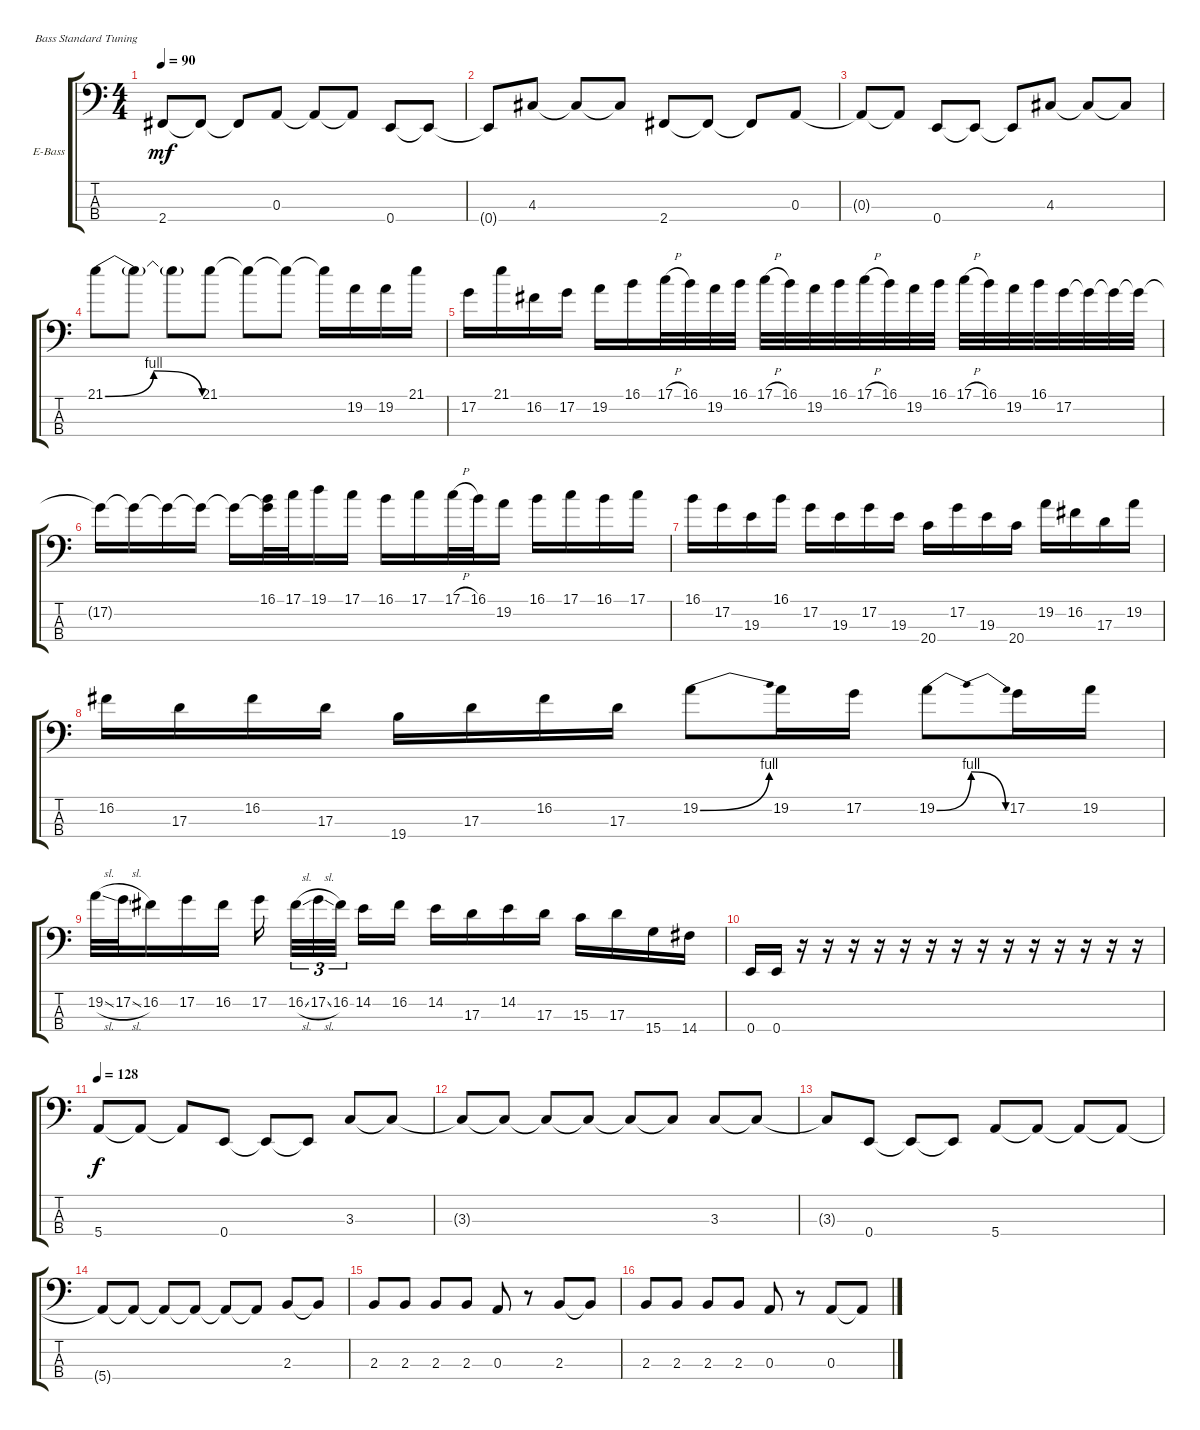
\defaultSystemsLayout 4
\bracketExtendMode groupsimilarinstruments
\firstSystemTrackNameOrientation horizontal
\otherSystemsTrackNameOrientation horizontal
\track ("Electric Bass" "E-Bass") {instrument electricbassfinger}
\staff {score tabs}
\tuning (G2 D2 A1 E1)
\ts (4 4)
\tempo 90
\clef f4
\ks c
2.4.8{dy mf} 2.4{t}.8 2.4{t}.8 0.3.8 0.3{t}.8 0.3{t}.8 0.4.8 0.4{t}.8 |
0.4{t}.8 4.3.8 4.3{t}.8 4.3{t}.8 2.4.8 2.4{t}.8 2.4{t}.8 0.3.8 |
0.3{t}.8 0.3{t}.8 0.4.8 0.4{t}.8 0.4{t}.8 4.3.8 4.3{t}.8 4.3{t}.8 |
21.1{be (bendrelease 0 0 10.2 4 20.4 4 30 0)}.8 21.1{t}.8 21.1{t}.8 21.1.8 21.1{t}.8 21.1{t}.8 21.1{t}.16 19.2.16 19.2.16 21.1.16 |
17.2.16 21.1.16 16.2.16 17.2.16 19.2.16 16.1.16 17.1{h}.32 16.1.32 19.2.32 16.1.32 17.1{h}.32 16.1.32 19.2.32 16.1.32 17.1{h}.32 16.1.32 19.2.32 16.1.32 17.1{h}.32 16.1.32 19.2.32 16.1.32 17.2.32 17.2{t}.32 17.2{t}.32 17.2{t}.32 |
17.2{t}.16 17.2{t}.16 17.2{t}.16 17.2{t}.16 17.2{t}.16 (17.2{t} 16.1).32 17.1.32 19.1.16 17.1.16 16.1.16 17.1.16 17.1{h}.32 16.1.32 19.2.16 16.1.16 17.1.16 16.1.16 17.1.16 |
16.1.16 17.2.16 19.3.16 16.1.16 17.2.16 19.3.16 17.2.16 19.3.16 20.4.16 17.2.16 19.3.16 20.4.16 19.2.16 16.2.16 17.3.16 19.2.16 |
16.2.16 17.3.16 16.2.16 17.3.16 19.4.16 17.3.16 16.2.16 17.3.16 19.2{be (bend 0 0 15 4)}.8 19.2.16 17.2.16 19.2{be (bendrelease 0 0 10.2 4 20.4 4 30 0)}.8 17.2.16 19.2.16 |
19.2{sl}.32 17.2{sl}.32 16.2.16 17.2.16 16.2.16 17.2.16 16.2{sl}.32{tu (3 2)} 17.2{sl}.32{tu (3 2)} 16.2.32{tu (3 2)} 14.2.16 16.2.16 14.2.16 17.3.16 14.2.16 17.3.16 15.3.16 17.3.16 15.4.16 14.4.16 |
0.4.16 0.4.16 r.16 r.16 r.16 r.16 r.16 r.16 r.16 r.16 r.16 r.16 r.16 r.16 r.16 r.16 |
\tempo 128
5.4.8{dy f} 5.4{t}.8 5.4{t}.8 0.4.8 0.4{t}.8 0.4{t}.8 3.3.8 3.3{t}.8 |
3.3{t}.8 3.3{t}.8 3.3{t}.8 3.3{t}.8 3.3{t}.8 3.3{t}.8 3.3.8 3.3{t}.8 |
3.3{t}.8 0.4.8 0.4{t}.8 0.4{t}.8 5.4.8 5.4{t}.8 5.4{t}.8 5.4{t}.8 |
5.4{t}.8 5.4{t}.8 5.4{t}.8 5.4{t}.8 5.4{t}.8 5.4{t}.8 2.3.8 2.3{t}.8 |
2.3.8 2.3.8 2.3.8 2.3.8 0.3.8 r.8 2.3.8 2.3{t}.8 |
2.3.8 2.3.8 2.3.8 2.3.8 0.3.8 r.8 0.3.8 0.3{t}.8
